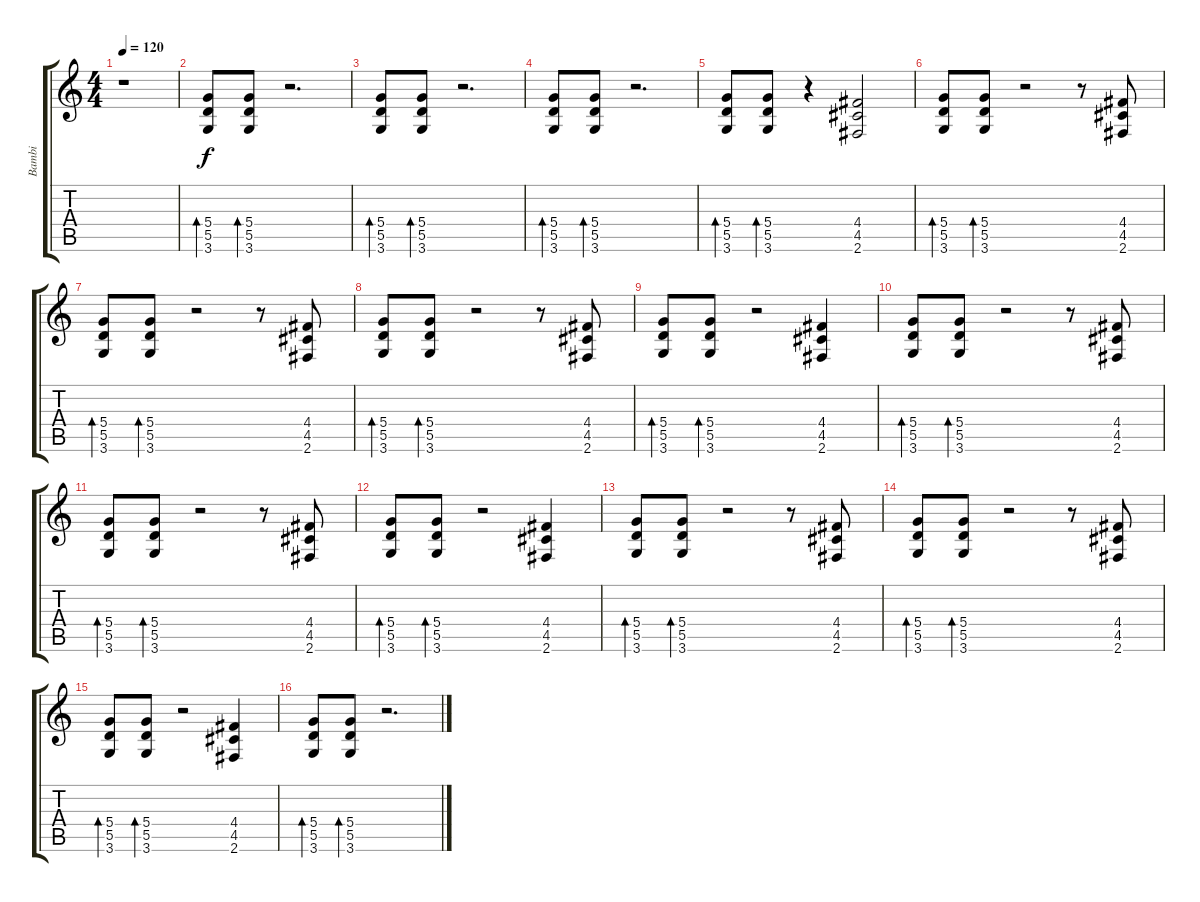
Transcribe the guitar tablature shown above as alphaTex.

\track ("Bambi" "Bambi") {instrument distortionguitar}
\staff {score tabs}
\tuning (E4 B3 G3 D3 A2 E2) {hide}
\ts (4 4)
\tempo 120
\clef g2
\ks c
r.1{txt "" dy f instrument distortionguitar} |
(5.4 5.5 3.6).8{bd 60} (5.4 5.5 3.6).8{bd 60} r.2{d} |
(5.4 5.5 3.6).8{bd 60} (5.4 5.5 3.6).8{bd 60} r.2{d} |
(5.4 5.5 3.6).8{bd 60} (5.4 5.5 3.6).8{bd 60} r.2{d} |
(5.4 5.5 3.6).8{bd 60} (5.4 5.5 3.6).8{bd 60} r.4 (4.4 4.5 2.6).2 |
(5.4 5.5 3.6).8{bd 60} (5.4 5.5 3.6).8{bd 60} r.2 r.8 (4.4 4.5 2.6).8 |
(5.4 5.5 3.6).8{bd 60} (5.4 5.5 3.6).8{bd 60} r.2 r.8 (4.4 4.5 2.6).8 |
(5.4 5.5 3.6).8{bd 60} (5.4 5.5 3.6).8{bd 60} r.2 r.8 (4.4 4.5 2.6).8 |
(5.4 5.5 3.6).8{bd 60} (5.4 5.5 3.6).8{bd 60} r.2 (4.4 4.5 2.6).4 |
(5.4 5.5 3.6).8{bd 60} (5.4 5.5 3.6).8{bd 60} r.2 r.8 (4.4 4.5 2.6).8 |
(5.4 5.5 3.6).8{bd 60} (5.4 5.5 3.6).8{bd 60} r.2 r.8 (4.4 4.5 2.6).8 |
(5.4 5.5 3.6).8{bd 60} (5.4 5.5 3.6).8{bd 60} r.2 (4.4 4.5 2.6).4 |
(5.4 5.5 3.6).8{bd 60} (5.4 5.5 3.6).8{bd 60} r.2 r.8 (4.4 4.5 2.6).8 |
(5.4 5.5 3.6).8{bd 60} (5.4 5.5 3.6).8{bd 60} r.2 r.8 (4.4 4.5 2.6).8 |
(5.4 5.5 3.6).8{bd 60} (5.4 5.5 3.6).8{bd 60} r.2 (4.4 4.5 2.6).4 |
(5.4 5.5 3.6).8{bd 60} (5.4 5.5 3.6).8{bd 60} r.2{d}
